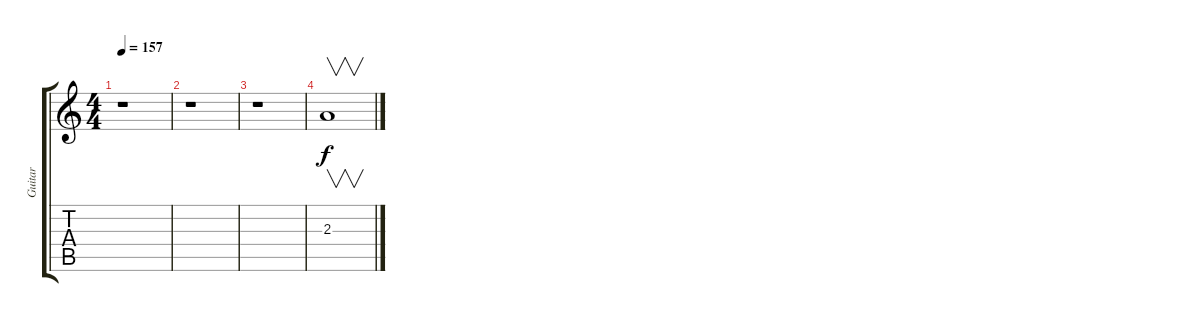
\track ("Guitar" "Guitar") {instrument overdrivenguitar}
\staff {score tabs}
\tuning (E4 B3 G3 D3 A2 E2) {hide}
\ts (4 4)
\tempo 157
\clef g2
\ks c
r.1{dy f} |
r.1 |
r.1 |
2.3.1{v}
